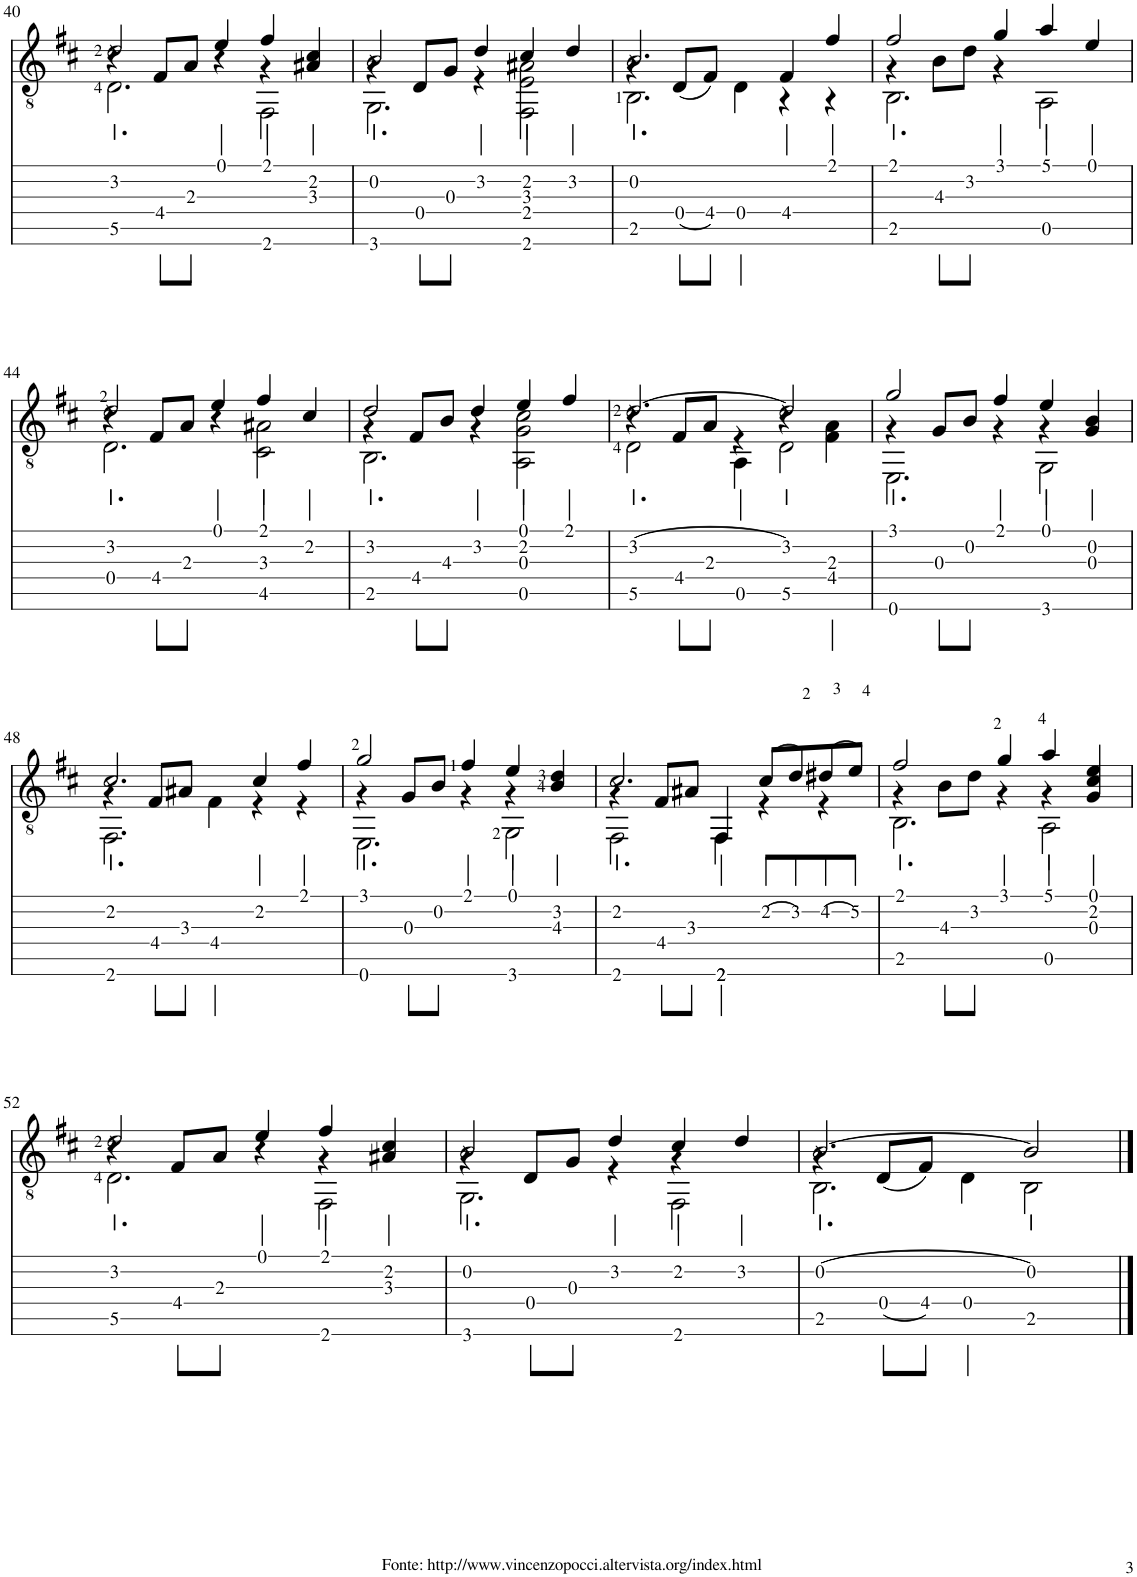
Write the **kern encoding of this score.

**kern	**kern
*part2	*part1
*staff2	*staff1
*I"Chitarra classica (Intavolatura)	*I"Guitar
!!LO:PB:g=z
*	*clefGv2
*k[f#c#]	*k[f#c#]
*M5/4	*M5/4
=40	=40
*^	*^
*	*^	*	*^
2d/	4r	2.D/	2d/	4r	2.D\
.	8F#\L	.	.	8F#/L	.
.	8A\J	.	.	8A/J	.
4e/	4r	.	4e/	4r	.
4f#/	4r	2FF#/	4f#/	4r	2FF#\
4A#X/ 4c#/	4ryy	.	4A#X/ 4c#/	4ryy	.
=41	=41	=41	=41	=41	=41
2B/	4r	2.GG/	2B/	4r	2.GG\
.	8D\L	.	.	8D/L	.
.	8G\J	.	.	8G/J	.
4d/	4r	.	4d/	4r	.
4c#/	2ryy	2FF#/ 2E/ 2A#X/	4c#/	2ryy	2FF#\ 2E\ 2A#X\
4d/	.	.	4d/	.	.
=42	=42	=42	=42	=42	=42
2.B/	4r	2.BB/	2.B/	4r	2.BB\
.	(8D\L	.	.	(8D/L	.
.	8F#\J)	.	.	8F#/J)	.
.	4D\	.	.	4D\	.
4F#/	4r	2ryy	4F#/	4r	2ryy
4f#/	4r	.	4f#/	4r	.
=43	=43	=43	=43	=43	=43
2f#/	4r	2.BB/	2f#/	4r	2.BB\
.	8B\L	.	.	8B\L	.
.	8d\J	.	.	8d\J	.
4g/	4r	.	4g/	4r	.
4a/	2ryy	2AA/	4a/	2ryy	2AA\
4e/	.	.	4e/	.	.
!!LO:LB:g=z	!!	!!
=44	=44	=44	=44	=44	=44
2d/	4r	2.D/	2d/	4r	2.D\
.	8F#\L	.	.	8F#/L	.
.	8A\J	.	.	8A/J	.
4e/	4r	.	4e/	4r	.
4f#/	2ryy	2C#/ 2A#X/	4f#/	2ryy	2C#\ 2A#X\
4c#/	.	.	4c#/	.	.
=45	=45	=45	=45	=45	=45
2d/	4r	2.BB/	2d/	4r	2.BB\
.	8F#\L	.	.	8F#/L	.
.	8B\J	.	.	8B/J	.
4d/	4r	.	4d/	4r	.
4e/	2ryy	2AA/ 2G/ 2c#/	4e/	2ryy	2AA\ 2G\ 2c#\
4f#/	.	.	4f#/	.	.
=46	=46	=46	=46	=46	=46
[2.d/	4r	2D/	[2.d/	4r	2D\
.	8F#\L	.	.	8F#/L	.
.	8A\J	.	.	8A/J	.
.	4r	4AA/	.	4r	4AA\
2d/]	4r	2D/	2d/]	4r	2D\
.	4F#\ 4A\	.	.	4F#\ 4A\	.
=47	=47	=47	=47	=47	=47
2g/	4r	2.EE/	2g/	4r	2.EE\
.	8G\L	.	.	8G/L	.
.	8B\J	.	.	8B/J	.
4f#/	4r	.	4f#/	4r	.
4e/	4r	2GG/	4e/	4r	2GG\
4G/ 4B/	4ryy	.	4G/ 4B/	4ryy	.
!!LO:LB:g=z	!!	!!
=48	=48	=48	=48	=48	=48
2.c#/	4r	2.FF#/	2.c#/	4r	2.FF#\
.	8F#\L	.	.	8F#/L	.
.	8A#X\J	.	.	8A#X/J	.
.	4F#\	.	.	4F#\	.
4c#/	4r	2ryy	4c#/	4r	2ryy
4f#/	4r	.	4f#/	4r	.
=49	=49	=49	=49	=49	=49
2g/	4r	2.EE/	2g/	4r	2.EE\
.	8G\L	.	.	8G/L	.
.	8B\J	.	.	8B/J	.
4f#/	4r	.	4f#/	4r	.
4e/	4r	2GG/	4e/	4r	2GG\
4B/ 4d/	4ryy	.	4B/ 4d/	4ryy	.
=50	=50	=50	=50	=50	=50
2.c#/	4r	2FF#/	2.c#/	4r	2FF#\
.	8F#\L	.	.	8F#/L	.
.	8A#X\J	.	.	8A#X/J	.
.	4FF#\	4FF#/	.	4FF#\	4FF#/
(8c#/L	4r	2ryy	(8c#/L	4r	2ryy
8d/)	.	.	8d/)	.	.
(8d#X/	4r	.	(8d#X/	4r	.
8e/J)	.	.	8e/J)	.	.
=51	=51	=51	=51	=51	=51
2f#/	4r	2.BB/	2f#/	4r	2.BB\
.	8B\L	.	.	8B\L	.
.	8d\J	.	.	8d\J	.
4g/	4r	.	4g/	4r	.
4a/	4r	2AA/	4a/	4r	2AA\
4G/ 4c#/ 4e/	4ryy	.	4G/ 4c#/ 4e/	4ryy	.
!!LO:LB:g=z	!!	!!
=52	=52	=52	=52	=52	=52
2d/	4r	2.D/	2d/	4r	2.D\
.	8F#\L	.	.	8F#/L	.
.	8A\J	.	.	8A/J	.
4e/	4r	.	4e/	4r	.
4f#/	4r	2FF#/	4f#/	4r	2FF#\
4A#X/ 4c#/	4ryy	.	4A#X/ 4c#/	4ryy	.
=53	=53	=53	=53	=53	=53
2B/	4r	2.GG/	2B/	4r	2.GG\
.	8D\L	.	.	8D/L	.
.	8G\J	.	.	8G/J	.
4d/	4r	.	4d/	4r	.
4c#/	4r	2FF#/	4c#/	4r	2FF#\
4d/	4ryy	.	4d/	4ryy	.
=54	=54	=54	=54	=54	=54
[2.B/	4r	2.BB/	[2.B/	4r	2.BB\
.	(8D\L	.	.	(8D/L	.
.	8F#\J)	.	.	8F#/J)	.
.	4D\	.	.	4D\	.
2B/]	2ryy	2BB/	2B/]	2ryy	2BB\
*v	*v	*v	*	*	*
*	*v	*v	*v
==	==
*-	*-
